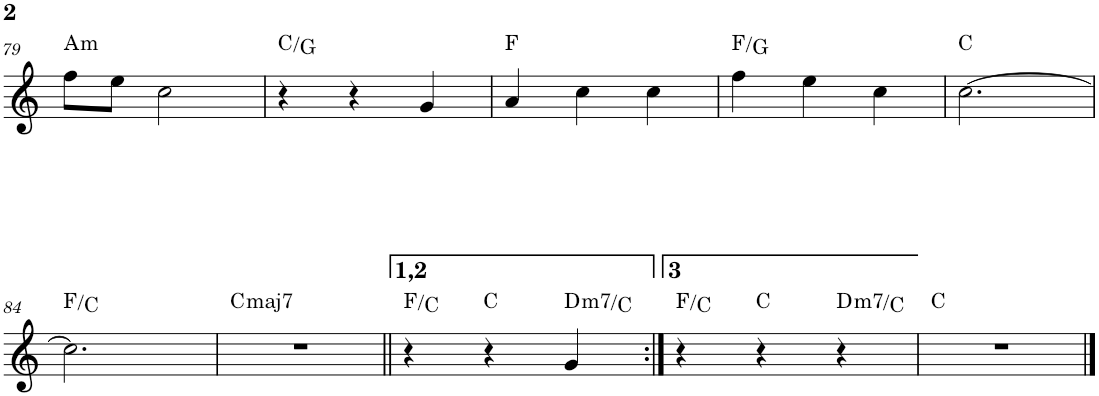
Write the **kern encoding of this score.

**kern	**harte
*part1	*part1
*staff1	*
*I"P1	*
!!LO:PB:g=z
*clefG2	*
*k[]	*
*M3/4	*
=79	=79
!	!LO:H:kt=m
8ff\L	A:min
8ee\J	.
2cc\	.
=80	=80
4r	C:maj/5
4r	.
4g/	.
=81	=81
4a/	F:maj
4cc\	.
4cc\	.
=82	=82
4ff\	F:maj/2
4ee\	.
4cc\	.
=83	=83
[>2.cc\	C:maj
!!LO:LB:g=z
=84	=84
2.cc\]	F:maj/5
=85	=85
!	!LO:H:kt=maj7
2.r	C:maj7
=86||	=86||
4r	F:maj/5
4r	C:maj
!	!LO:H:kt=m7
4g/	D:min7/b7
=87:|!	=87:|!
4r	F:maj/5
4r	C:maj
!	!LO:H:kt=m7
4r	D:min7/b7
=88	=88
2.r	C:maj
==	==
*-	*-
